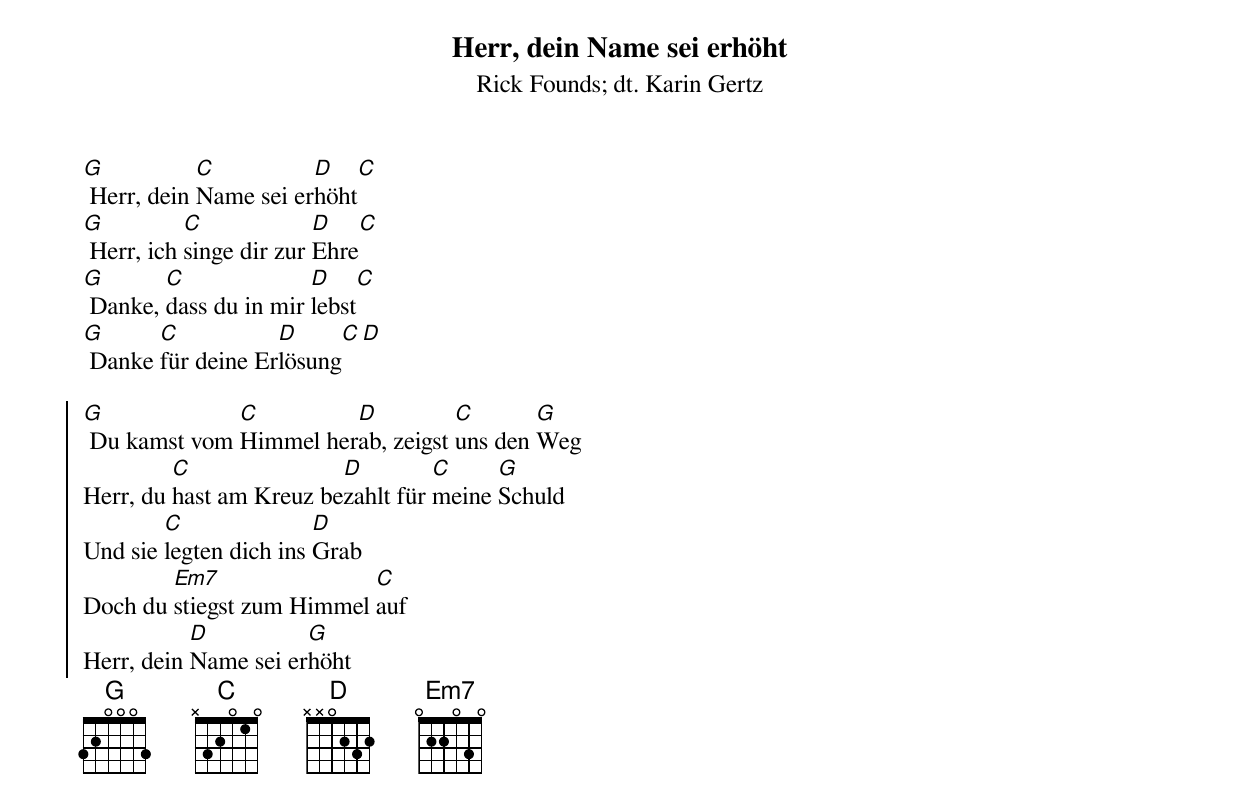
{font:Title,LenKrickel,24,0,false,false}
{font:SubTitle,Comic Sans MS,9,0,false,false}
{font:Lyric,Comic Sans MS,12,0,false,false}
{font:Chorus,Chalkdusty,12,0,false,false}
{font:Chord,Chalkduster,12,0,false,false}
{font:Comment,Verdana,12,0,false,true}
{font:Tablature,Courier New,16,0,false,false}
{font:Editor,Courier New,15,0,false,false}
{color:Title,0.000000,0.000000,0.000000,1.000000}
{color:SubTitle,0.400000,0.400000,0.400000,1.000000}
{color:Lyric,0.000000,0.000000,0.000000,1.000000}
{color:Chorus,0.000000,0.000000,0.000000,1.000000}
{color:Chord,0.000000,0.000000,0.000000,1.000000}
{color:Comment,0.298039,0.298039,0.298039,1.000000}
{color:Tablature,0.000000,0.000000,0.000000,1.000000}
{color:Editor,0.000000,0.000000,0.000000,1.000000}
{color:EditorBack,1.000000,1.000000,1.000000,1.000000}
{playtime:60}
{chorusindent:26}
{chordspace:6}
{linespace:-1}
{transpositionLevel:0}
{t:Herr, dein Name sei erhöht}
{st:Rick Founds; dt. Karin Gertz}

[G] Herr, dein [C]Name sei er[D]höht[C]
[G] Herr, ich [C]singe dir zur [D]Ehre[C]
[G] Danke, [C]dass du in mir [D]lebst[C]
[G] Danke [C]für deine Er[D]lösung[C][D]

{soc}
[G] Du kamst vom [C]Himmel her[D]ab, zeigst [C]uns den [G]Weg
Herr, du [C]hast am Kreuz be[D]zahlt für [C]meine [G]Schuld
Und sie [C]legten dich ins [D]Grab
Doch du [Em7]stiegst zum Himmel [C]auf
Herr, dein [D]Name sei er[G]höht
{eoc}
